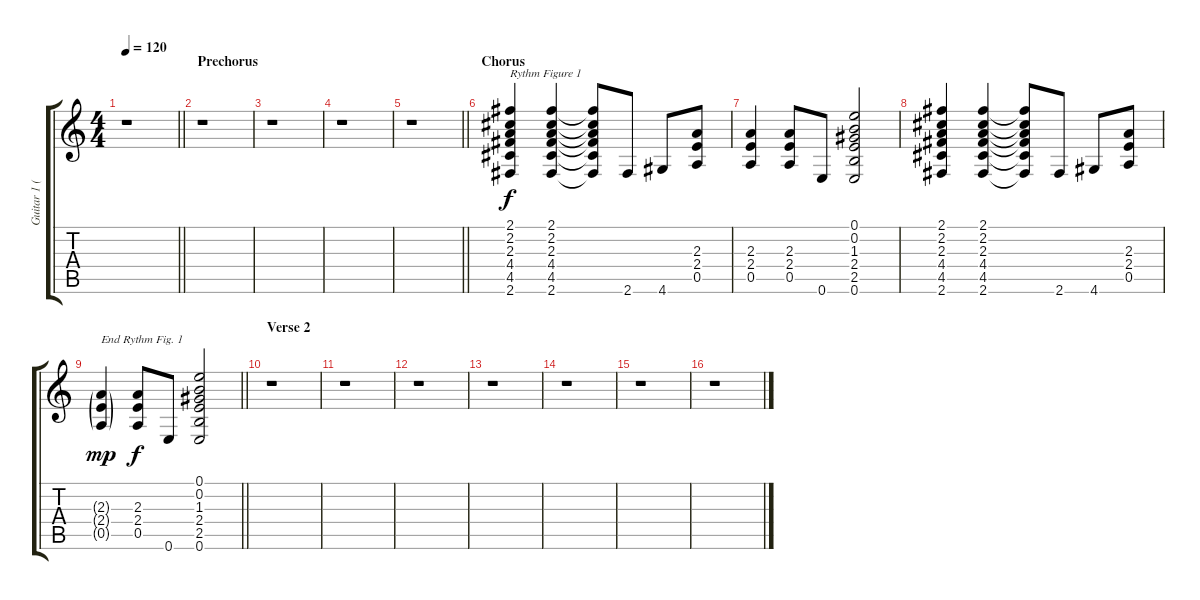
\track ("Guitar 1 (Rhythm)" "Guitar 1 (") {instrument electricguitarclean}
\staff {score tabs}
\tuning (E4 B3 G3 D3 A2 E2) {hide}
\ts (4 4)
\tempo 120
\clef g2
\barLineRight lightlight
\ks c
r.1{dy f} |
\section ("" "Prechorus")
r.1 |
r.1 |
r.1 |
\barLineRight lightlight
r.1 |
\section ("" "Chorus")
(2.1 2.2 2.3 4.4 4.5 2.6).4{txt "Rythm Figure 1"} (2.1 2.2 2.3 4.4 4.5 2.6).4 (2.1{t} 2.2{t} 2.3{t} 4.4{t} 4.5{t} 2.6{t}).8 2.6.8 4.6.8 (2.3 2.4 0.5).8 |
(2.3 2.4 0.5).4 (2.3 2.4 0.5).8 0.6.8 (0.1 0.2 1.3 2.4 2.5 0.6).2 |
(2.1 2.2 2.3 4.4 4.5 2.6).4 (2.1 2.2 2.3 4.4 4.5 2.6).4 (2.1{t} 2.2{t} 2.3{t} 4.4{t} 4.5{t} 2.6{t}).8 2.6.8 4.6.8 (2.3 2.4 0.5).8 |
\barLineRight lightlight
(2.3{g} 2.4{g} 0.5{g}).4{txt "End Rythm Fig. 1" dy mp} (2.3 2.4 0.5).8{dy f} 0.6.8 (0.1 0.2 1.3 2.4 2.5 0.6).2 |
\section ("" "Verse 2")
r.1 |
r.1 |
r.1 |
r.1 |
r.1 |
r.1 |
r.1
